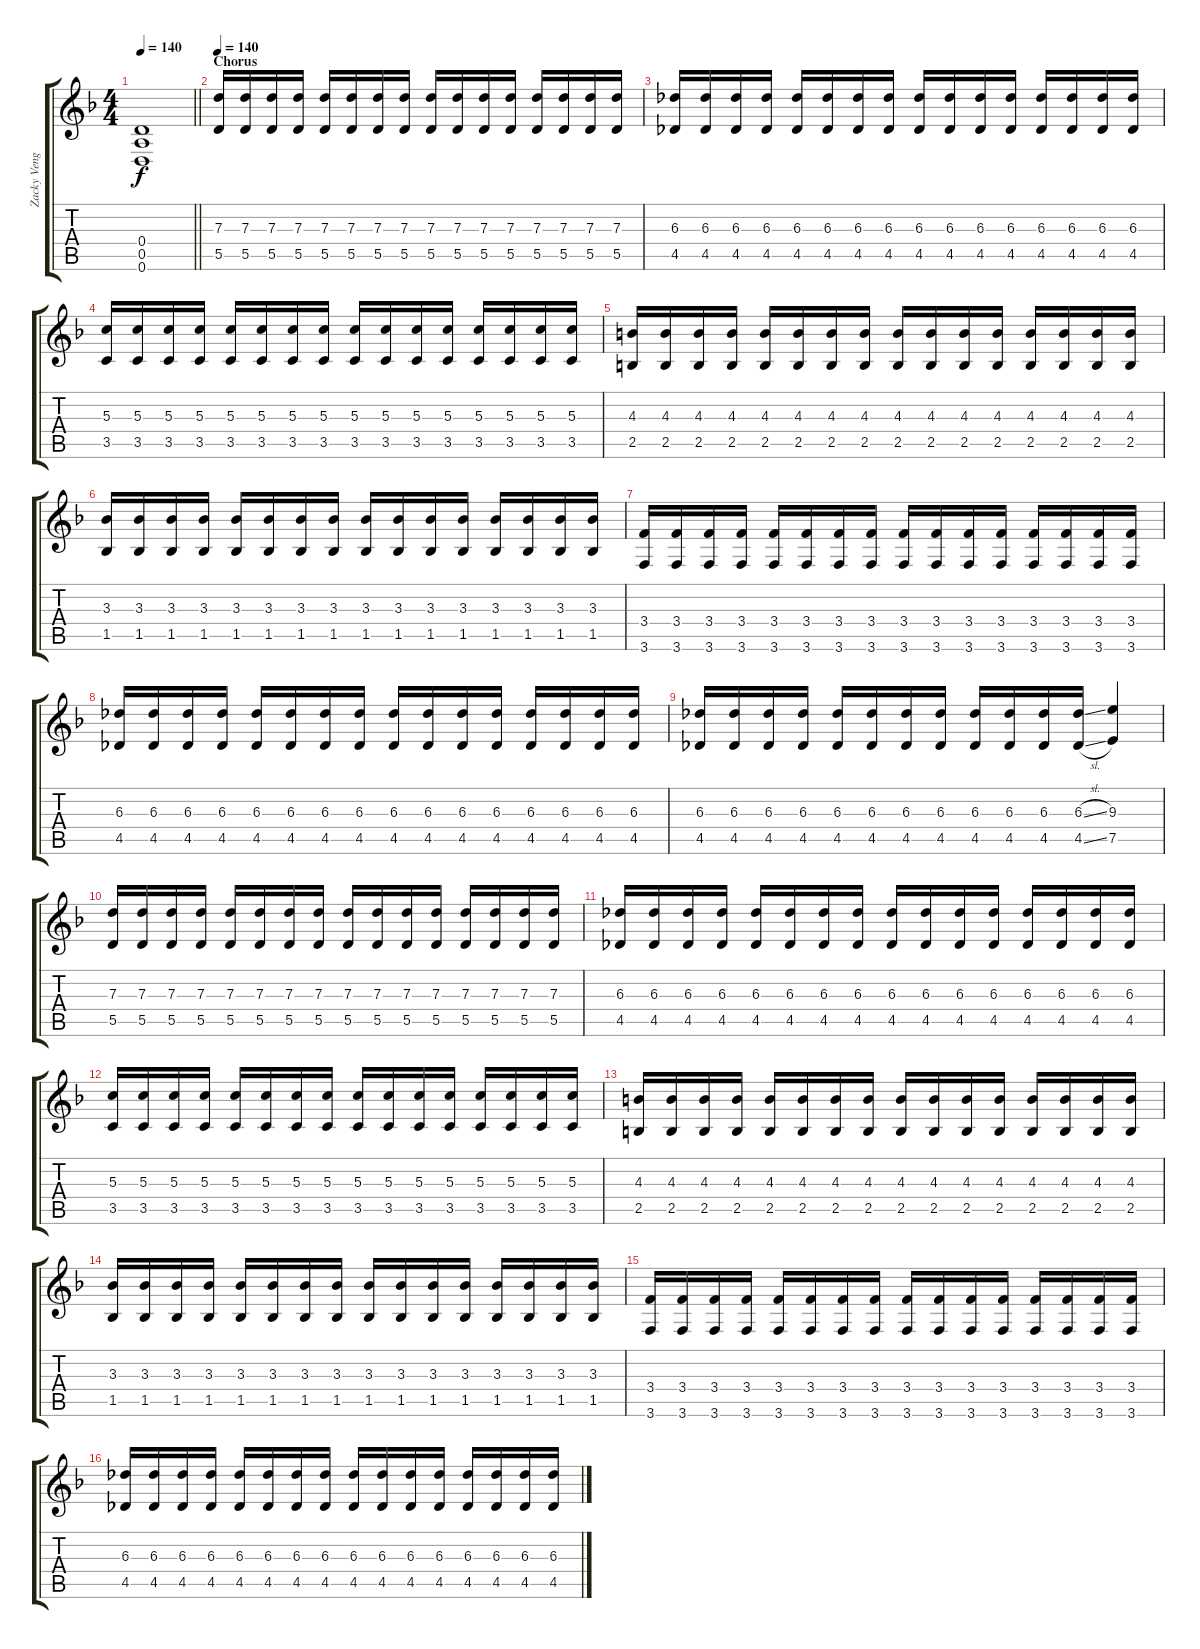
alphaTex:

\track ("Zacky Vengeance" "Zacky Veng") {instrument distortionguitar}
\staff {score tabs}
\tuning (E4 B3 G3 D3 A2 D2) {hide}
\ts (4 4)
\tempo 140
\clef g2
\barLineRight lightlight
\ks dminor
(0.4{t} 0.5{t} 0.6{t}).1{dy f} |
\section ("" "Chorus")
\tempo 140
(7.3 5.5).16 (7.3 5.5).16 (7.3 5.5).16 (7.3 5.5).16 (7.3 5.5).16 (7.3 5.5).16 (7.3 5.5).16 (7.3 5.5).16 (7.3 5.5).16 (7.3 5.5).16 (7.3 5.5).16 (7.3 5.5).16 (7.3 5.5).16 (7.3 5.5).16 (7.3 5.5).16 (7.3 5.5).16 |
(6.3 4.5).16 (6.3 4.5).16 (6.3 4.5).16 (6.3 4.5).16 (6.3 4.5).16 (6.3 4.5).16 (6.3 4.5).16 (6.3 4.5).16 (6.3 4.5).16 (6.3 4.5).16 (6.3 4.5).16 (6.3 4.5).16 (6.3 4.5).16 (6.3 4.5).16 (6.3 4.5).16 (6.3 4.5).16 |
(5.3 3.5).16 (5.3 3.5).16 (5.3 3.5).16 (5.3 3.5).16 (5.3 3.5).16 (5.3 3.5).16 (5.3 3.5).16 (5.3 3.5).16 (5.3 3.5).16 (5.3 3.5).16 (5.3 3.5).16 (5.3 3.5).16 (5.3 3.5).16 (5.3 3.5).16 (5.3 3.5).16 (5.3 3.5).16 |
(4.3 2.5).16 (4.3 2.5).16 (4.3 2.5).16 (4.3 2.5).16 (4.3 2.5).16 (4.3 2.5).16 (4.3 2.5).16 (4.3 2.5).16 (4.3 2.5).16 (4.3 2.5).16 (4.3 2.5).16 (4.3 2.5).16 (4.3 2.5).16 (4.3 2.5).16 (4.3 2.5).16 (4.3 2.5).16 |
(3.3 1.5).16 (3.3 1.5).16 (3.3 1.5).16 (3.3 1.5).16 (3.3 1.5).16 (3.3 1.5).16 (3.3 1.5).16 (3.3 1.5).16 (3.3 1.5).16 (3.3 1.5).16 (3.3 1.5).16 (3.3 1.5).16 (3.3 1.5).16 (3.3 1.5).16 (3.3 1.5).16 (3.3 1.5).16 |
(3.4 3.6).16 (3.4 3.6).16 (3.4 3.6).16 (3.4 3.6).16 (3.4 3.6).16 (3.4 3.6).16 (3.4 3.6).16 (3.4 3.6).16 (3.4 3.6).16 (3.4 3.6).16 (3.4 3.6).16 (3.4 3.6).16 (3.4 3.6).16 (3.4 3.6).16 (3.4 3.6).16 (3.4 3.6).16 |
(6.3 4.5).16 (6.3 4.5).16 (6.3 4.5).16 (6.3 4.5).16 (6.3 4.5).16 (6.3 4.5).16 (6.3 4.5).16 (6.3 4.5).16 (6.3 4.5).16 (6.3 4.5).16 (6.3 4.5).16 (6.3 4.5).16 (6.3 4.5).16 (6.3 4.5).16 (6.3 4.5).16 (6.3 4.5).16 |
(6.3 4.5).16 (6.3 4.5).16 (6.3 4.5).16 (6.3 4.5).16 (6.3 4.5).16 (6.3 4.5).16 (6.3 4.5).16 (6.3 4.5).16 (6.3 4.5).16 (6.3 4.5).16 (6.3 4.5).16 (6.3{sl} 4.5{sl}).16 (9.3 7.5).4 |
(7.3 5.5).16 (7.3 5.5).16 (7.3 5.5).16 (7.3 5.5).16 (7.3 5.5).16 (7.3 5.5).16 (7.3 5.5).16 (7.3 5.5).16 (7.3 5.5).16 (7.3 5.5).16 (7.3 5.5).16 (7.3 5.5).16 (7.3 5.5).16 (7.3 5.5).16 (7.3 5.5).16 (7.3 5.5).16 |
(6.3 4.5).16 (6.3 4.5).16 (6.3 4.5).16 (6.3 4.5).16 (6.3 4.5).16 (6.3 4.5).16 (6.3 4.5).16 (6.3 4.5).16 (6.3 4.5).16 (6.3 4.5).16 (6.3 4.5).16 (6.3 4.5).16 (6.3 4.5).16 (6.3 4.5).16 (6.3 4.5).16 (6.3 4.5).16 |
(5.3 3.5).16 (5.3 3.5).16 (5.3 3.5).16 (5.3 3.5).16 (5.3 3.5).16 (5.3 3.5).16 (5.3 3.5).16 (5.3 3.5).16 (5.3 3.5).16 (5.3 3.5).16 (5.3 3.5).16 (5.3 3.5).16 (5.3 3.5).16 (5.3 3.5).16 (5.3 3.5).16 (5.3 3.5).16 |
(4.3 2.5).16 (4.3 2.5).16 (4.3 2.5).16 (4.3 2.5).16 (4.3 2.5).16 (4.3 2.5).16 (4.3 2.5).16 (4.3 2.5).16 (4.3 2.5).16 (4.3 2.5).16 (4.3 2.5).16 (4.3 2.5).16 (4.3 2.5).16 (4.3 2.5).16 (4.3 2.5).16 (4.3 2.5).16 |
(3.3 1.5).16 (3.3 1.5).16 (3.3 1.5).16 (3.3 1.5).16 (3.3 1.5).16 (3.3 1.5).16 (3.3 1.5).16 (3.3 1.5).16 (3.3 1.5).16 (3.3 1.5).16 (3.3 1.5).16 (3.3 1.5).16 (3.3 1.5).16 (3.3 1.5).16 (3.3 1.5).16 (3.3 1.5).16 |
(3.4 3.6).16 (3.4 3.6).16 (3.4 3.6).16 (3.4 3.6).16 (3.4 3.6).16 (3.4 3.6).16 (3.4 3.6).16 (3.4 3.6).16 (3.4 3.6).16 (3.4 3.6).16 (3.4 3.6).16 (3.4 3.6).16 (3.4 3.6).16 (3.4 3.6).16 (3.4 3.6).16 (3.4 3.6).16 |
(6.3 4.5).16 (6.3 4.5).16 (6.3 4.5).16 (6.3 4.5).16 (6.3 4.5).16 (6.3 4.5).16 (6.3 4.5).16 (6.3 4.5).16 (6.3 4.5).16 (6.3 4.5).16 (6.3 4.5).16 (6.3 4.5).16 (6.3 4.5).16 (6.3 4.5).16 (6.3 4.5).16 (6.3 4.5).16
